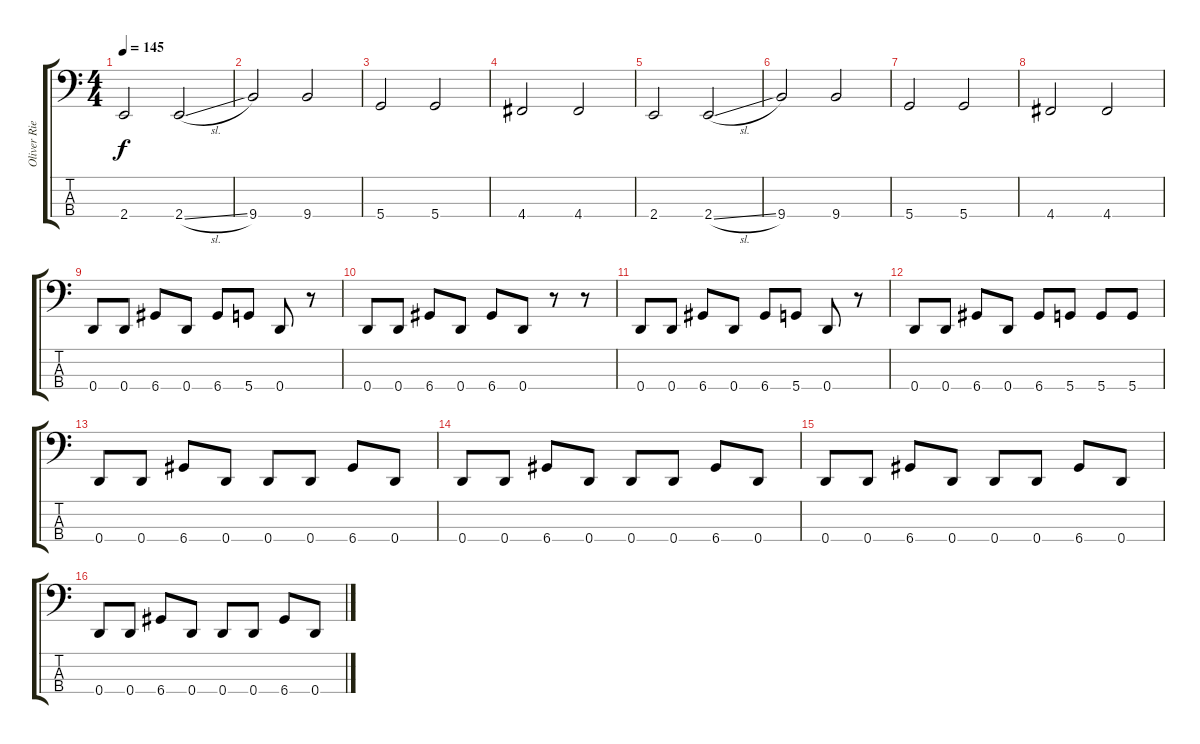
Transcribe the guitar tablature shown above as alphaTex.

\track ("Oliver Riedel" "Oliver Rie") {instrument electricbassfinger}
\staff {score tabs}
\tuning (G2 D2 A1 D1) {hide}
\ts (4 4)
\tempo 145
\clef f4
\ks c
2.4.2{dy f} 2.4{sl}.2 |
9.4.2 9.4.2 |
5.4.2 5.4.2 |
4.4.2 4.4.2 |
2.4.2 2.4{sl}.2 |
9.4.2 9.4.2 |
5.4.2 5.4.2 |
4.4.2 4.4.2 |
0.4.8 0.4.8 6.4.8 0.4.8 6.4.8 5.4.8 0.4.8 r.8 |
0.4.8 0.4.8 6.4.8 0.4.8 6.4.8 0.4.8 r.8 r.8 |
0.4.8 0.4.8 6.4.8 0.4.8 6.4.8 5.4.8 0.4.8 r.8 |
0.4.8 0.4.8 6.4.8 0.4.8 6.4.8 5.4.8 5.4.8 5.4.8 |
0.4.8 0.4.8 6.4.8 0.4.8 0.4.8 0.4.8 6.4.8 0.4.8 |
0.4.8 0.4.8 6.4.8 0.4.8 0.4.8 0.4.8 6.4.8 0.4.8 |
0.4.8 0.4.8 6.4.8 0.4.8 0.4.8 0.4.8 6.4.8 0.4.8 |
0.4.8 0.4.8 6.4.8 0.4.8 0.4.8 0.4.8 6.4.8 0.4.8
